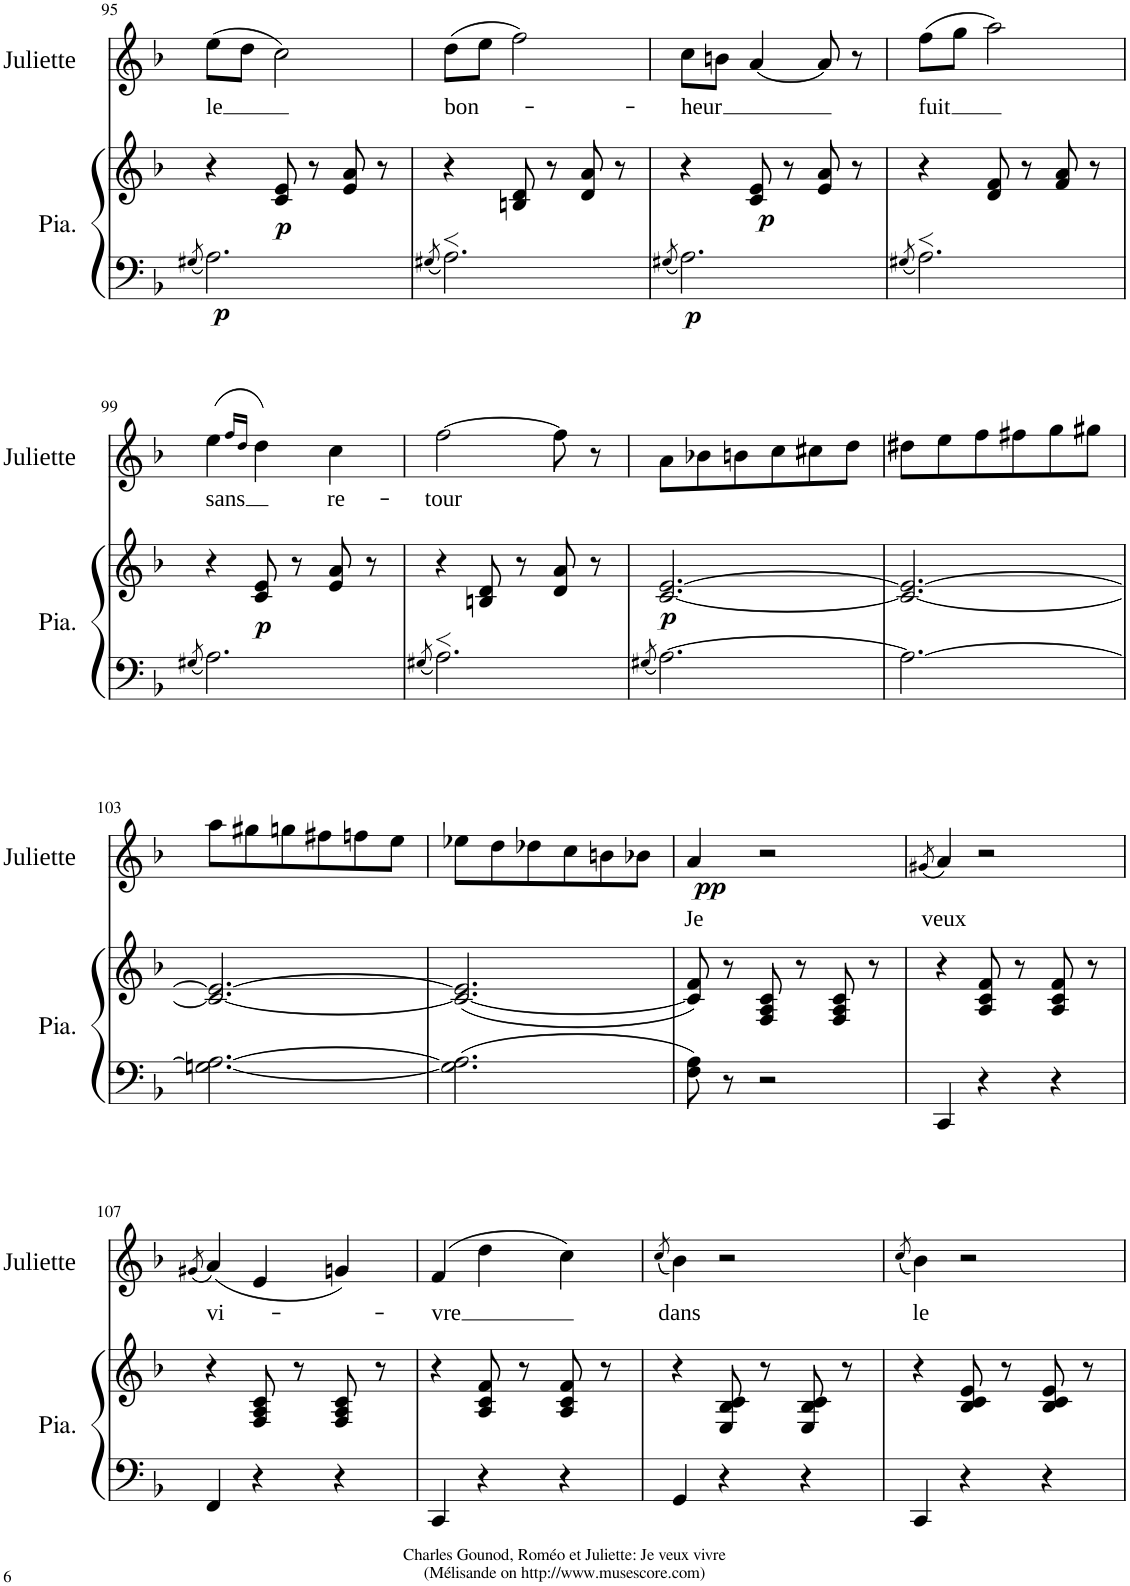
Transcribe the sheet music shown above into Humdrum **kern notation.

**kern	**kern	**dynam	**kern	**text	**dynam
*part2	*part2	*part2	*part1	*part1	*part1
*staff3	*staff2	*staff2/3	*staff1	*staff1	*staff1
*I"Piano	*	*	*I"Juliette	*	*
*I'Pia.	*	*	*I'Juliette	*	*
!!LO:PB:g=z
*clefF4	*clefG2	*	*clefG2	*	*
*k[b-]	*k[b-]	*	*k[b-]	*	*
*M3/4	*M3/4	*	*M3/4	*	*
=95	=95	=95	=95	=95	=95
8qG#X/	.	.	.	.	.
!	!	!LO:DY:b=2	!	!LO:LY:b	!
2.A\	4r	p	(8ee\L	le	.
.	.	.	8dd\J	.	.
!	!	!LO:DY:b	!	!	!
.	8c/ 8e/	p	2cc\)	.	.
.	8r	.	.	.	.
.	8e/ 8a/	.	.	.	.
.	8r	.	.	.	.
=96	=96	=96	=96	=96	=96
8qG#X/	.	.	.	.	.
!	!	!	!	!LO:LY:b	!
2.A>\	4r	.	(8dd\L	bon-	.
.	.	.	8ee\J	.	.
.	8Bn/ 8d/	.	2ff\)	.	.
.	8r	.	.	.	.
.	8d/ 8a/	.	.	.	.
.	8r	.	.	.	.
=97	=97	=97	=97	=97	=97
8qG#X/	.	.	.	.	.
!	!	!LO:DY:b=2	!	!LO:LY:b	!
2.A\	4r	p	8cc\L	-heur	.
.	.	.	8bn\J	.	.
!	!	!LO:DY:b	!	!	!
.	8c/ 8e/	p	[4a/	.	.
.	8r	.	.	.	.
.	8e/ 8a/	.	8a/]	.	.
.	8r	.	8r	.	.
=98	=98	=98	=98	=98	=98
8qG#X/	.	.	.	.	.
!	!	!	!	!LO:LY:b	!
2.A>\	4r	.	(8ff\L	fuit	.
.	.	.	8gg\J	.	.
.	8d/ 8f/	.	2aa\)	.	.
.	8r	.	.	.	.
.	8f/ 8a/	.	.	.	.
.	8r	.	.	.	.
!!LO:LB:g=z
=99	=99	=99	=99	=99	=99
8qG#X/	.	.	.	.	.
!	!	!	!	!LO:LY:b	!
2.A\	4r	.	(4ee\	sans	.
.	.	.	16qff/LL	.	.
.	.	.	16qdd/JJ	.	.
!	!	!LO:DY:b	!	!	!
.	8c/ 8e/	p	4dd\)	.	.
.	8r	.	.	.	.
!	!	!	!	!LO:LY:b	!
.	8e/ 8a/	.	4cc\	re-	.
.	8r	.	.	.	.
=100	=100	=100	=100	=100	=100
8qG#X/	.	.	.	.	.
!	!	!	!	!LO:LY:b	!
2.A>\	4r	.	[2ff\	-tour	.
.	8Bn/ 8d/	.	.	.	.
.	8r	.	.	.	.
.	8d/ 8a/	.	8ff\]	.	.
.	8r	.	8r	.	.
=101	=101	=101	=101	=101	=101
8qG#X/	.	.	.	.	.
!	!	!LO:DY:b	!	!	!
[2.A\	[2.c/ [2.e/	p	8a\L	.	.
.	.	.	8b-X\	.	.
.	.	.	8bn\	.	.
.	.	.	8cc\	.	.
.	.	.	8cc#X\	.	.
.	.	.	8dd\J	.	.
=102	=102	=102	=102	=102	=102
2.A\_	2.c/_ 2.e/_	.	8dd#X\L	.	.
.	.	.	8ee\	.	.
.	.	.	8ff\	.	.
.	.	.	8ff#X\	.	.
.	.	.	8gg\	.	.
.	.	.	8gg#X\J	.	.
!!LO:LB:g=z
=103	=103	=103	=103	=103	=103
[2.Gn\ 2.A\_	2.c/_ 2.e/_	.	8aa\L	.	.
.	.	.	8gg#X\	.	.
.	.	.	8ggn\	.	.
.	.	.	8ff#X\	.	.
.	.	.	8ffn\	.	.
.	.	.	8ee\J	.	.
=104	=104	=104	=104	=104	=104
2.G\] 2.A\]	(2.c/_ 2.e/]	.	8ee-X\L	.	.
.	.	.	8dd\	.	.
.	.	.	8dd-X\	.	.
.	.	.	8cc\	.	.
.	.	.	8bn\	.	.
.	.	.	8b-X\J	.	.
=105	=105	=105	=105	=105	=105
!	!	!	!	!LO:LY:b	!LO:DY:b
8F\ 8A\	8c/] 8f/)	.	4a/	Je	pp
8r	8r	.	.	.	.
2r	8F/ 8A/ 8c/	.	2r	.	.
.	8r	.	.	.	.
.	8F/ 8A/ 8c/	.	.	.	.
.	8r	.	.	.	.
=106	=106	=106	=106	=106	=106
.	.	.	(8qg#X/	.	.
!	!	!	!	!LO:LY:b	!
4CC/	4r	.	4a/)	veux	.
4r	8A/ 8c/ 8f/	.	2r	.	.
.	8r	.	.	.	.
4r	8A/ 8c/ 8f/	.	.	.	.
.	8r	.	.	.	.
!!LO:LB:g=z
=107	=107	=107	=107	=107	=107
.	.	.	(8qg#X/	.	.
!	!	!	!	!LO:LY:b	!
4FF/	4r	.	(4a/)	vi-	.
4r	8F/ 8A/ 8c/	.	4e/	.	.
.	8r	.	.	.	.
4r	8F/ 8A/ 8c/	.	4gn/)	.	.
.	8r	.	.	.	.
=108	=108	=108	=108	=108	=108
!	!	!	!	!LO:LY:b	!
4CC/	4r	.	(4f/	-vre	.
4r	8A/ 8c/ 8f/	.	4dd\	.	.
.	8r	.	.	.	.
4r	8A/ 8c/ 8f/	.	4cc\)	.	.
.	8r	.	.	.	.
=109	=109	=109	=109	=109	=109
.	.	.	(8qcc/	.	.
!	!	!	!	!LO:LY:b	!
4GG/	4r	.	4b-\)	dans	.
4r	8E/ 8B-/ 8c/	.	2r	.	.
.	8r	.	.	.	.
4r	8E/ 8B-/ 8c/	.	.	.	.
.	8r	.	.	.	.
=110	=110	=110	=110	=110	=110
.	.	.	(8qcc/	.	.
!	!	!	!	!LO:LY:b	!
4CC/	4r	.	4b-\)	le	.
4r	8B-/ 8c/ 8e/	.	2r	.	.
.	8r	.	.	.	.
4r	8B-/ 8c/ 8e/	.	.	.	.
.	8r	.	.	.	.
=	=	=	=	=	=
*-	*-	*-	*-	*-	*-
